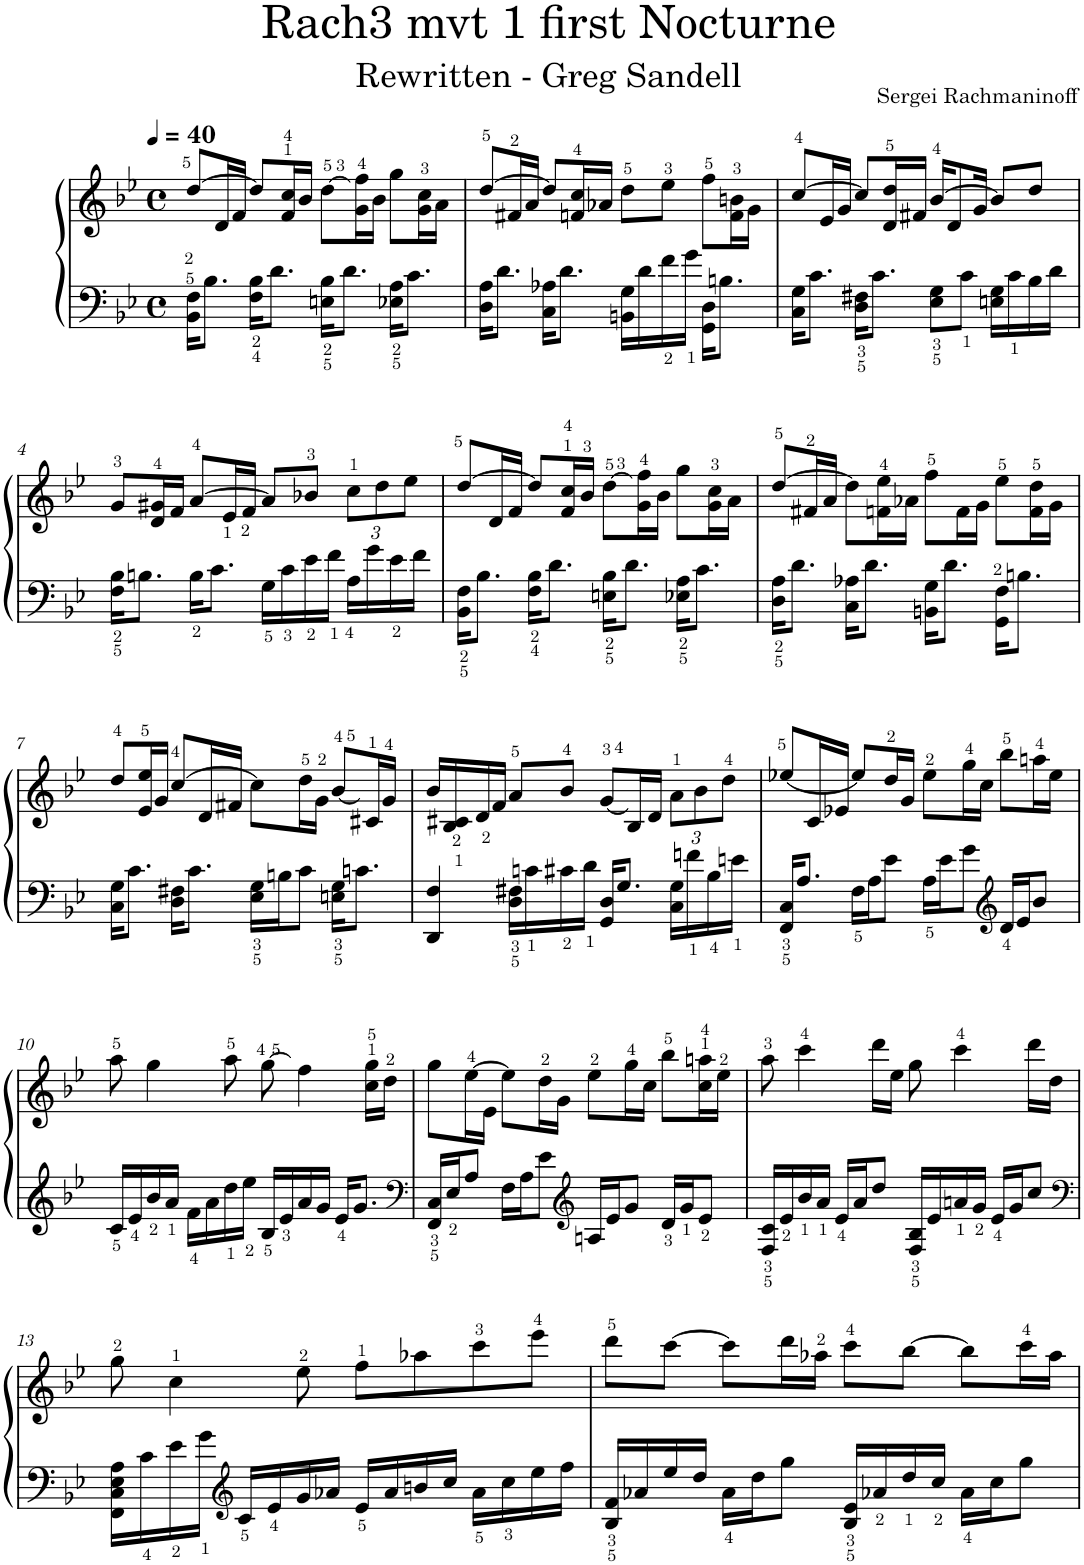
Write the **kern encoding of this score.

**kern	**kern
*part1	*part1
*staff2	*staff1
*I"Piano	*
*I'Pno.	*
*clefF4	*clefG2
*k[b-e-]	*k[b-e-]
*M4/4	*M4/4
*met(c)	*met(c)
*MM40	*MM40
=1	=1
16BB-\ 16F\KL	[>8dd/L
8.B-\J	.
.	16d/L
.	16f/JJ
16F\ 16B-\KL	8dd/L]
8.d\J	.
.	16f/ 16cc/L
.	16b-/JJ
16En\ 16B-\KL	8dd\L
8.d\J	.
.	16g\ 16ff\L
.	16b-\JJ
16E-X\ 16A\KL	8gg\L
8.c\J	.
.	16g\ 16cc\L
.	16a\JJ
=2	=2
16D\ 16A\KL	[>8dd/L
8.d\J	.
.	16f#X/L
.	16a/JJ
16C\ 16A-X\KL	8dd/L]
8.d\J	.
.	16fn/ 16cc/L
.	16a-X/JJ
16BBn\ 16G\LL	8dd\L
16d\	.
16f\	8ee-\J
16g\JJ	.
16GG\ 16D\KL	8ff\L
8.Bn\J	.
.	16f\ 16bn\L
.	16g\JJ
=3	=3
16C\ 16G\KL	[>8cc/L
8.c\J	.
.	16e-/L
.	16g/JJ
16D\ 16F#X\KL	8cc/L]
8.c\J	.
.	16d/ 16dd/L
.	16f#X/JJ
8E-\ 8G\L	[>16b-/KL
.	8d/
8c\J	.
.	16g/Jk
16En\ 16G\LL	8b-/L]
16c\	.
16B-\	8dd/J
16d\JJ	.
!!LO:LB:g=z
=4	=4
16F\ 16B-\KL	8g/L
8.Bn\J	.
.	16d/ 16g#X/L
.	16f/JJ
16B\KL	[>8a/L
8.c\J	.
.	16e-/L
.	16f/JJ
16G\LL	8a/L]
16c\	.
16e-\	8b-X/J
16f\JJ	.
*	*Xbrackettup
16A\LL	12cc\L
16g\	.
.	12dd\
16e-\	.
.	12ee-\J
16f\JJ	.
=5	=5
16BB-\ 16F\KL	[>8dd/L
8.B-\J	.
.	16d/L
.	16f/JJ
16F\ 16B-\KL	8dd/L]
8.d\J	.
.	16f/ 16cc/L
.	16b-/JJ
16En\ 16B-\KL	8dd\L
8.d\J	.
.	16g\ 16ff\L
.	16b-\JJ
16E-X\ 16A\KL	8gg\L
8.c\J	.
.	16g\ 16cc\L
.	16a\JJ
=6	=6
16D\ 16A\KL	[8dd/L
8.d\J	.
.	16f#X/L
.	16a/JJ
16C\ 16A-X\KL	8dd\L]
8.d\J	.
.	16fn\ 16ee-\L
.	16a-X\JJ
16BBn\ 16G\KL	8ff\L
8.d\J	.
.	16f\L
.	16g\JJ
16GG\ 16F\KL	8ee-\L
8.Bn\J	.
.	16f\ 16dd\L
.	16g\JJ
!!LO:LB:g=z
=7	=7
16C\ 16G\KL	8dd/L
8.c\J	.
.	16e-/ 16ee-/L
.	16g/JJ
16D\ 16F#X\KL	[>8cc/L
8.c\J	.
.	16d/L
.	16f#X/JJ
16E-\ 16G\LL	8cc\L]
16Bn\J	.
8c\J	16dd\L
.	16g\JJ
16En\ 16G\KL	8b-/L
8.cn\J	.
.	16c#X/L
.	16g/JJ
=8	=8
4DD/ 4F/	16b-/LL]
.	16B-/ 16c#X/
.	16d/
.	16f/JJ
16D\ 16F#X\LL	8a/L
16cn\	.
16c#X\	8b-/J
16d\JJ	.
16GG/ 16D/KL	8g/L
8.G/J	.
.	16B-/L
.	16d/JJ
16C\ 16G\LL	12a\L
16fn\	.
.	12b-\
16B-\	.
.	12dd\J
16en\JJ	.
=9	=9
16FF/ 16C/KL	[8ee-X/L
8.A/J	.
.	16c/L
.	16e-X/JJ
16F\LL	8ee-/L]
16A\J	.
8e-\J	16dd/L
.	16g/JJ
16A\LL	8ee-\L
16e-\J	.
8g\J	16gg\L
.	16cc\JJ
*clefG2	*
16d/LL	8bb-\L
16e-/J	.
8b-/J	16aan\L
.	16ee-\JJ
!!LO:LB:g=z
=10	=10
16c/LL	8aa\
16e-/	.
16b-/	4gg\
16a/JJ	.
16f\LL	.
16a\	.
16dd\	8aa\
16ee-\JJ	.
16B-/LL	8gg\
16e-/	.
16a/	4ff\
16g/JJ	.
16e-/KL	.
8.g/J	.
.	16cc\ 16gg\LL
.	16dd\JJ
=11	=11
*clefF4	*
16FF/ 16C/LL	8gg\L
16E-/J	.
8A/J	[16ee-\L
.	16e-\JJ
16F\LL	8ee-\L]
16A\J	.
8e-\J	16dd\L
.	16g\JJ
*clefG2	*
16An/LL	8ee-\L
16e-/J	.
8g/J	16gg\L
.	16cc\JJ
16d/LL	8bb-\L
16g/J	.
8e-/J	16cc\ 16aan\L
.	16ee-\JJ
=12	=12
16F/ 16c/LL	8aa\
16e-/	.
16b-/	4ccc\
16a/JJ	.
16e-/LL	.
16a/J	.
8dd/J	16ddd\LL
.	16ee-\JJ
16F/ 16B-/LL	8gg\
16e-/	.
16an/	4ccc\
16g/JJ	.
16e-/LL	.
16g/J	.
8cc/J	16ddd\LL
.	16dd\JJ
!!LO:LB:g=z
=13	=13
*clefF4	*
16FF\ 16C\ 16E-\ 16A\LL	8gg\
16c\	.
16e-\	4cc\
16g\JJ	.
*clefG2	*
16c/LL	.
16e-/	.
16g/	8ee-\
16a-X/JJ	.
16e-/LL	8ff\L
16a-/	.
16bn/	8aa-X\
16cc/JJ	.
16a-\LL	8ccc\
16cc\	.
16ee-\	8eee-\J
16ff\JJ	.
=14	=14
16B-/ 16f/LL	8ddd\L
16a-X/	.
16ee-/	[8ccc\J
16dd/JJ	.
16a-\LL	8ccc\L]
16dd\J	.
8gg\J	16ddd\L
.	16aa-X\JJ
16B-/ 16e-/LL	8ccc\L
16a-X/	.
16dd/	[8bb-\J
16cc/JJ	.
16a-\LL	8bb-\L]
16cc\J	.
8gg\J	16ccc\L
.	16aa-\JJ
=	=
*-	*-
